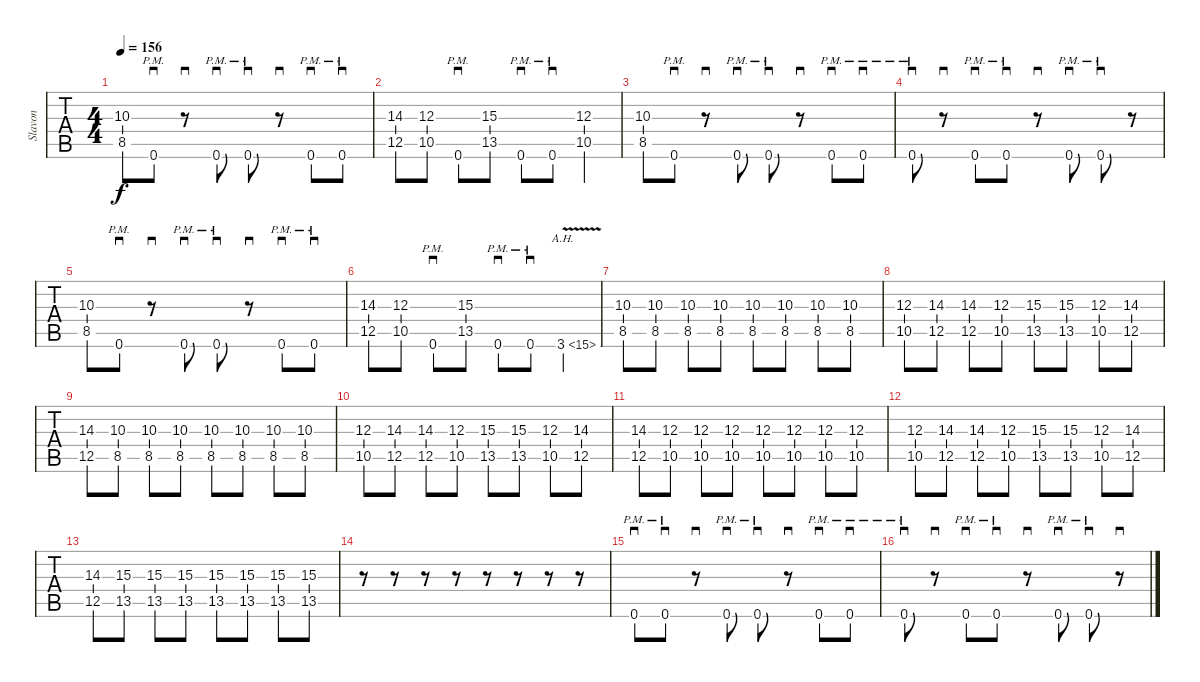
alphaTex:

\track ("Slavon" "Slavon") {instrument distortionguitar}
\staff {tabs}
\tuning (Eb4 Bb3 Gb3 Db3 Ab2 Db2) {hide}
\ts (4 4)
\tempo 156
\clef g2
\ks c
(10.3 8.5).8{dy f} 0.6{pm}.8{sd} r.8{sd} 0.6{pm}.8{sd} 0.6{pm}.8{sd} r.8{sd} 0.6{pm}.8{sd} 0.6{pm}.8{sd} |
(14.3 12.5).8 (12.3 10.5).8 0.6{pm}.8{sd} (15.3 13.5).8 0.6{pm}.8{sd} 0.6{pm}.8{sd} (12.3 10.5).4 |
(10.3 8.5).8 0.6{pm}.8{sd} r.8{sd} 0.6{pm}.8{sd} 0.6{pm}.8{sd} r.8{sd} 0.6{pm}.8{sd} 0.6{pm}.8{sd} |
0.6{pm}.8{sd} r.8{sd} 0.6{pm}.8{sd} 0.6{pm}.8{sd} r.8{sd} 0.6{pm}.8{sd} 0.6{pm}.8{sd} r.8 |
(10.3 8.5).8 0.6{pm}.8{sd} r.8{sd} 0.6{pm}.8{sd} 0.6{pm}.8{sd} r.8{sd} 0.6{pm}.8{sd} 0.6{pm}.8{sd} |
(14.3 12.5).8 (12.3 10.5).8 0.6{pm}.8{sd} (15.3 13.5).8 0.6{pm}.8{sd} 0.6{pm}.8{sd} 3.6{ah 12 v}.4 |
(10.3 8.5).8 (10.3 8.5).8 (10.3 8.5).8 (10.3 8.5).8 (10.3 8.5).8 (10.3 8.5).8 (10.3 8.5).8 (10.3 8.5).8 |
(12.3 10.5).8 (14.3 12.5).8 (14.3 12.5).8 (12.3 10.5).8 (15.3 13.5).8 (15.3 13.5).8 (12.3 10.5).8 (14.3 12.5).8 |
(14.3 12.5).8 (10.3 8.5).8 (10.3 8.5).8 (10.3 8.5).8 (10.3 8.5).8 (10.3 8.5).8 (10.3 8.5).8 (10.3 8.5).8 |
(12.3 10.5).8 (14.3 12.5).8 (14.3 12.5).8 (12.3 10.5).8 (15.3 13.5).8 (15.3 13.5).8 (12.3 10.5).8 (14.3 12.5).8 |
(14.3 12.5).8 (12.3 10.5).8 (12.3 10.5).8 (12.3 10.5).8 (12.3 10.5).8 (12.3 10.5).8 (12.3 10.5).8 (12.3 10.5).8 |
(12.3 10.5).8 (14.3 12.5).8 (14.3 12.5).8 (12.3 10.5).8 (15.3 13.5).8 (15.3 13.5).8 (12.3 10.5).8 (14.3 12.5).8 |
(14.3 12.5).8 (15.3 13.5).8 (15.3 13.5).8 (15.3 13.5).8 (15.3 13.5).8 (15.3 13.5).8 (15.3 13.5).8 (15.3 13.5).8 |
r.8 r.8 r.8 r.8 r.8 r.8 r.8 r.8 |
0.6{pm}.8{sd} 0.6{pm}.8{sd} r.8{sd} 0.6{pm}.8{sd} 0.6{pm}.8{sd} r.8{sd} 0.6{pm}.8{sd} 0.6{pm}.8{sd} |
0.6{pm}.8{sd} r.8{sd} 0.6{pm}.8{sd} 0.6{pm}.8{sd} r.8{sd} 0.6{pm}.8{sd} 0.6{pm}.8{sd} r.8{sd}
